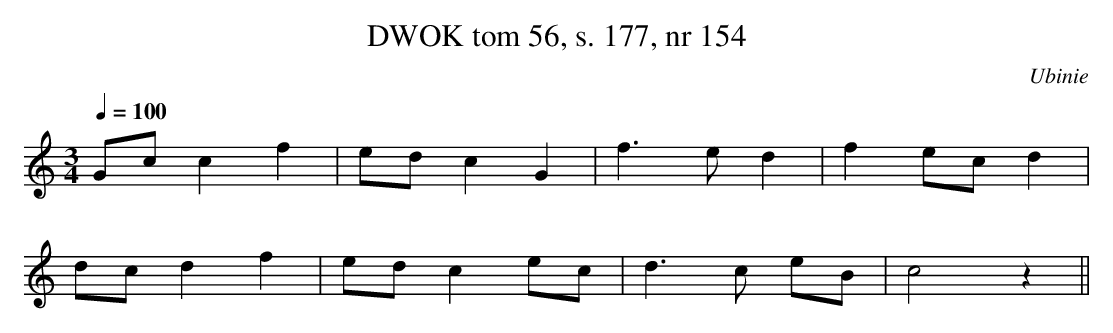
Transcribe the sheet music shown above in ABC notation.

X:1
T: DWOK tom 56, s. 177, nr 154
O:Ubinie
L:1/8
M:3/4
K:C
Q:1/4=100
Gcc2f2|edc2G2|f3ed2|f2ecd2|
dcd2f2|edc2ec|d3c eB|c4z2||
